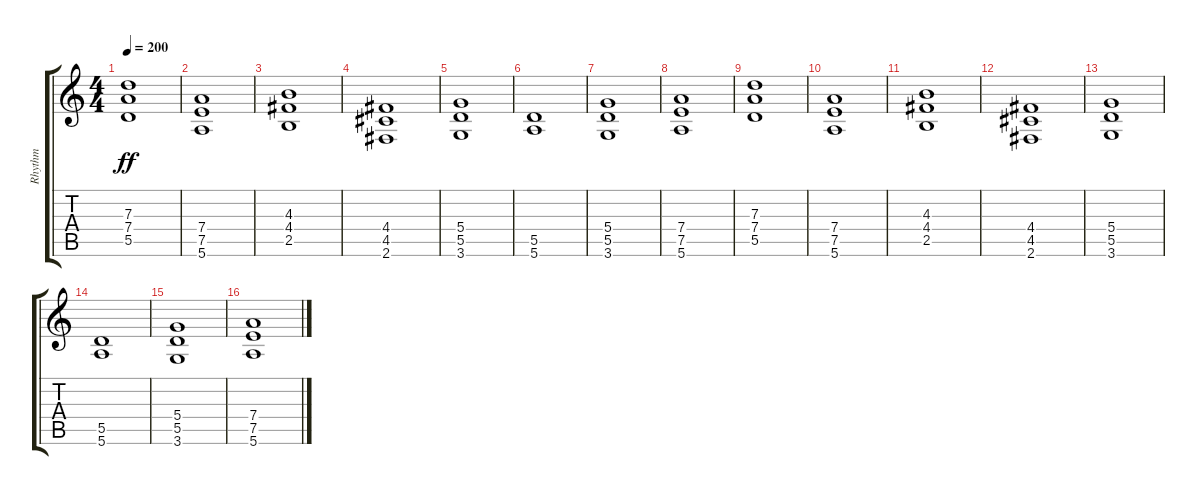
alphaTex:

\track ("Rhythm" "Rhythm") {instrument distortionguitar}
\staff {score tabs}
\tuning (E4 B3 G3 D3 A2 E2) {hide}
\ts (4 4)
\tempo 200
\clef g2
\ks c
(7.3 7.4 5.5).1{dy ff} |
(7.4 7.5 5.6).1 |
(4.3 4.4 2.5).1 |
(4.4 4.5 2.6).1 |
(5.4 5.5 3.6).1 |
(5.5 5.6).1 |
(5.4 5.5 3.6).1 |
(7.4 7.5 5.6).1 |
(7.3 7.4 5.5).1 |
(7.4 7.5 5.6).1 |
(4.3 4.4 2.5).1 |
(4.4 4.5 2.6).1 |
(5.4 5.5 3.6).1 |
(5.5 5.6).1 |
(5.4 5.5 3.6).1 |
(7.4 7.5 5.6).1
